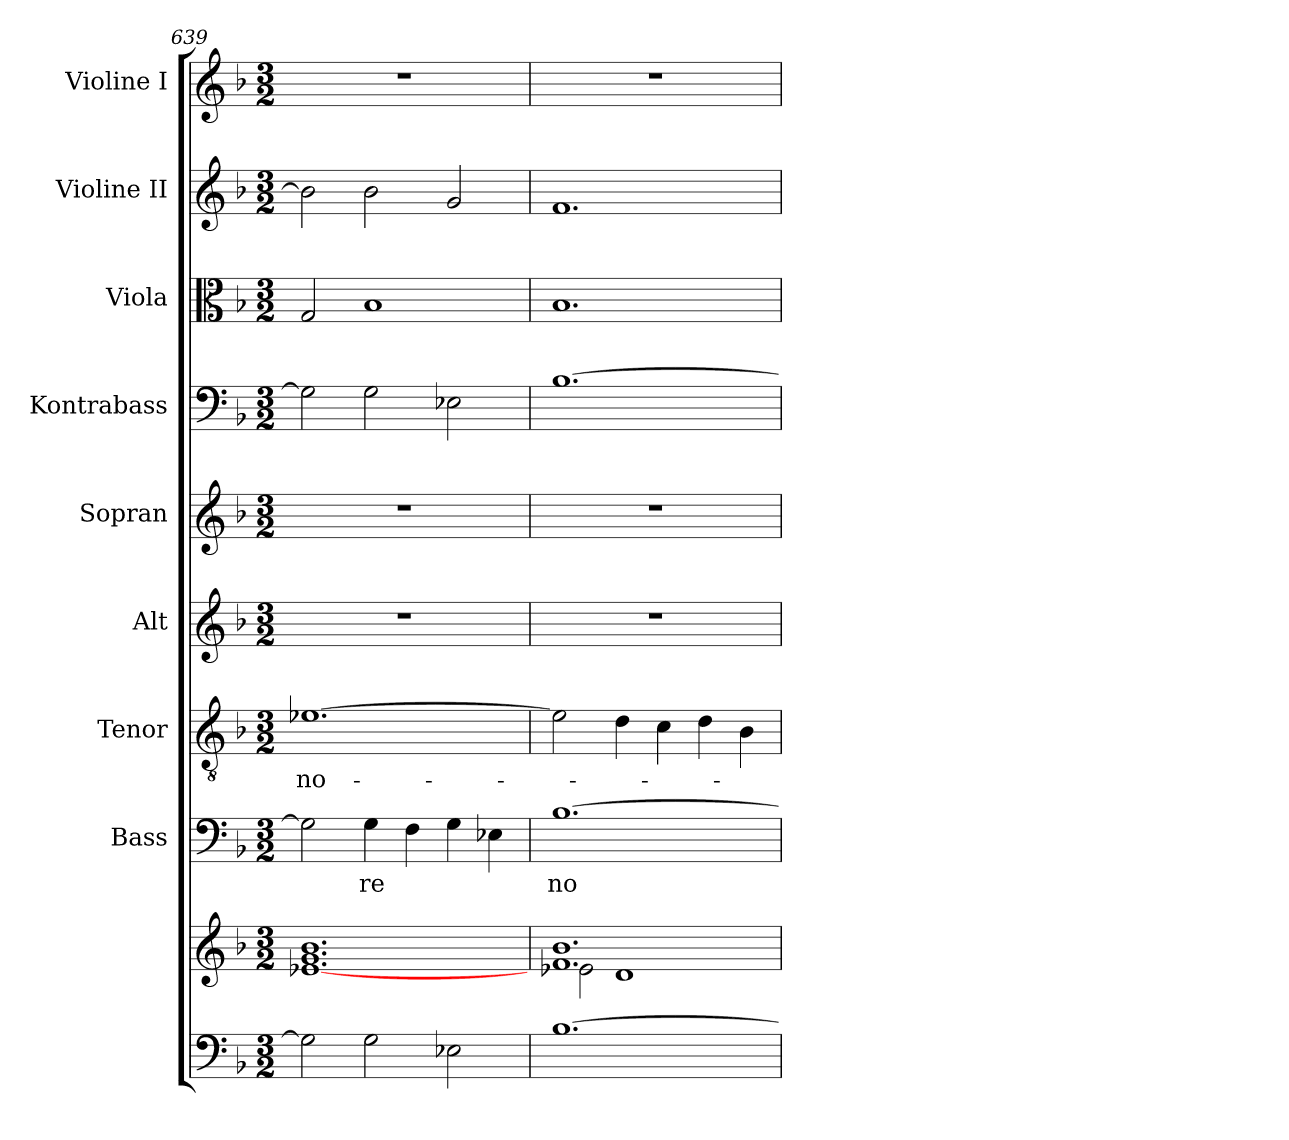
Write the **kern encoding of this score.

**kern	**kern	**kern	**text	**kern	**text	**kern	**kern	**kern	**kern	**kern	**kern
*part9	*part9	*part8	*part8	*part7	*part7	*part6	*part5	*part4	*part3	*part2	*part1
*staff10	*staff9	*staff8	*staff8	*staff7	*staff7	*staff6	*staff5	*staff4	*staff3	*staff2	*staff1
*	*	*I"Bass	*	*I"Tenor	*	*I"Alt	*I"Sopran	*I"Kontrabass	*I"Viola	*I"Violine II	*I"Violine I
*	*	*I'B.	*	*I'T.	*	*I'A.	*I'S.	*I'Kb.	*I'Vla.	*I'Vl. II	*I'Vl. I
*clefF4	*clefG2	*clefF4	*	*clefGv2	*	*clefG2	*clefG2	*clefF4	*clefC3	*clefG2	*clefG2
*	*	*	*	*	*	*	*	*ITrd7c12	*	*	*
*k[b-]	*k[b-]	*k[b-]	*	*k[b-]	*	*k[b-]	*k[b-]	*k[b-]	*k[b-]	*k[b-]	*k[b-]
*F:	*F:	*F:	*	*F:	*	*F:	*F:	*F:	*F:	*F:	*F:
*M3/2	*M3/2	*M3/2	*	*M3/2	*	*M3/2	*M3/2	*M3/2	*M3/2	*M3/2	*M3/2
=639	=639	=639	=639	=639	=639	=639	=639	=639	=639	=639	=639
!	!	!	!	!	!LO:LY:b	!	!	!	!	!	!
2G\]	[1.e-X 1.g 1.b-	2G\]	.	[1.e-X	no-	1.r	1.r	2GG\]	2G/	2b-\]	1.r
!	!	!	!LO:LY:b	!	!	!	!	!	!	!	!
2G\	.	4G\	-re	.	.	.	.	2GG\	1B-	2b-\	.
.	.	4F\	.	.	.	.	.	.	.	.	.
2E-X\	.	4G\	.	.	.	.	.	2EE-X\	.	2g/	.
.	.	4E-X\	.	.	.	.	.	.	.	.	.
=640	=640	=640	=640	=640	=640	=640	=640	=640	=640	=640	=640
*	*^	*	*	*	*	*	*	*	*	*	*
!	!	!	!	!LO:LY:b	!	!	!	!	!	!	!	!
[1.B-	1.f 1.b-	2e-X\	[1.B-	no-	2e-\]	.	1.r	1.r	[1.BB-	1.B-	1.f	1.r
.	.	1d	.	.	4d\	.	.	.	.	.	.	.
.	.	.	.	.	4c\	.	.	.	.	.	.	.
.	.	.	.	.	4d\	.	.	.	.	.	.	.
.	.	.	.	.	4B-\	.	.	.	.	.	.	.
*	*v	*v	*	*	*	*	*	*	*	*	*	*
=	=	=	=	=	=	=	=	=	=	=	=
*-	*-	*-	*-	*-	*-	*-	*-	*-	*-	*-	*-
